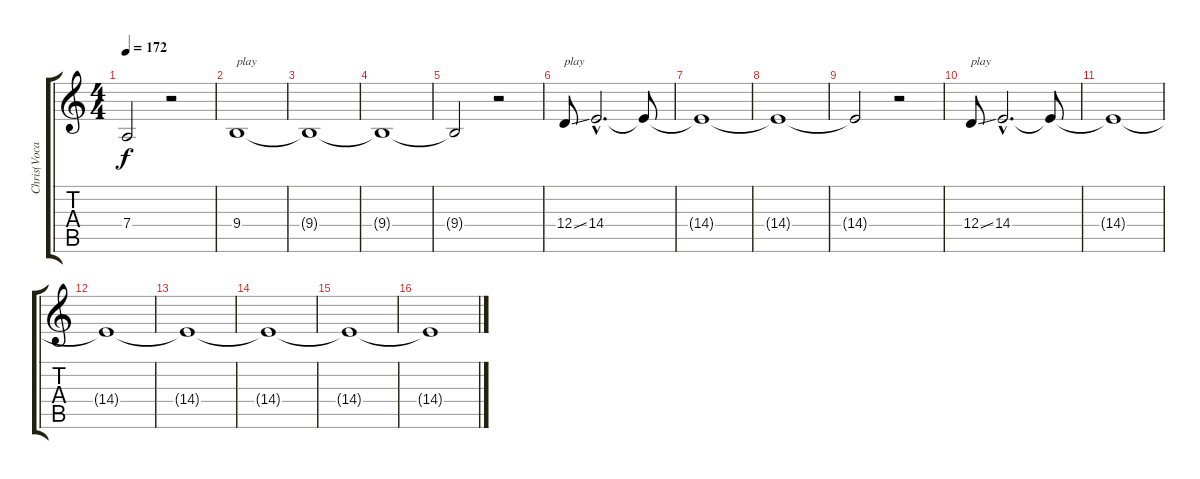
\track ("Chris(Vocals)" "Chris(Voca") {instrument cello}
\staff {score tabs}
\tuning (E4 B3 G3 D3 A2 E2) {hide}
\ts (4 4)
\tempo 172
\clef g2
\ks c
7.4{t}.2{dy f} r.2 |
9.4.1{txt "play"} |
9.4{t}.1 |
9.4{t}.1 |
9.4{t}.2 r.2 |
12.4{ss}.8{txt "play"} 14.4{hac}.2{d} 14.4{t}.8 |
14.4{t}.1 |
14.4{t}.1 |
14.4{t}.2 r.2 |
12.4{ss}.8{txt "play"} 14.4{hac}.2{d} 14.4{t}.8 |
14.4{t}.1 |
14.4{t}.1 |
14.4{t}.1 |
14.4{t}.1 |
14.4{t}.1 |
14.4{t}.1
